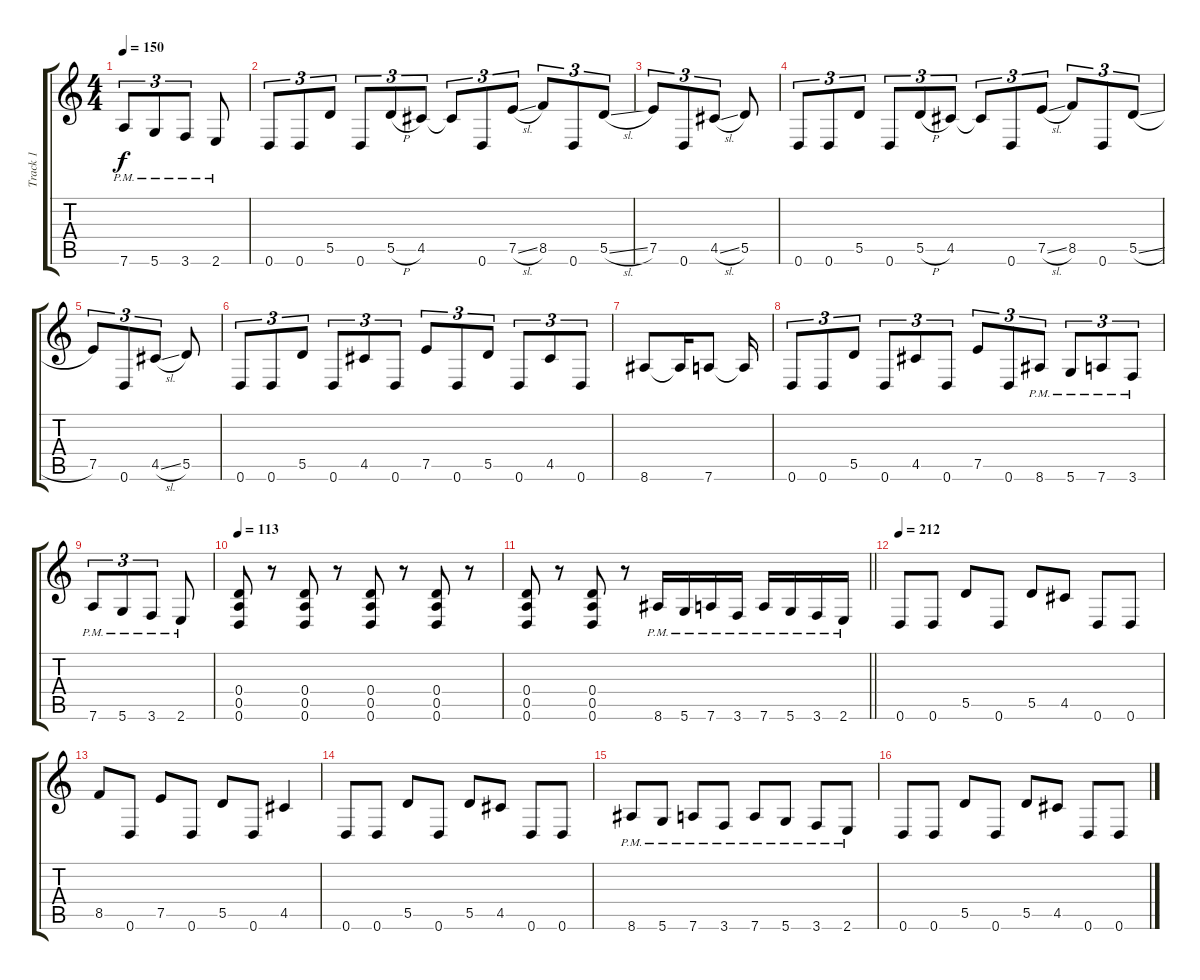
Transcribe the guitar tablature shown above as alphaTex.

\track ("Track 1" "Track 1") {instrument distortionguitar}
\staff {score tabs}
\tuning (E4 B3 G3 D3 A2 D2) {hide}
\ts (4 4)
\tempo 150
\clef g2
\ks c
7.6{pm}.8{tu (3 2) dy f} 5.6{pm}.8{tu (3 2)} 3.6{pm}.8{tu (3 2)} 2.6{pm}.8 |
0.6.8{tu (3 2)} 0.6.8{tu (3 2)} 5.5.8{tu (3 2)} 0.6.8{tu (3 2)} 5.5{h}.8{tu (3 2)} 4.5.8{tu (3 2)} 4.5{t}.8{tu (3 2)} 0.6.8{tu (3 2)} 7.5{sl}.8{tu (3 2)} 8.5.8{tu (3 2)} 0.6.8{tu (3 2)} 5.5{sl}.8{tu (3 2)} |
7.5.8{tu (3 2)} 0.6.8{tu (3 2)} 4.5{sl}.8{tu (3 2)} 5.5.8 |
0.6.8{tu (3 2)} 0.6.8{tu (3 2)} 5.5.8{tu (3 2)} 0.6.8{tu (3 2)} 5.5{h}.8{tu (3 2)} 4.5.8{tu (3 2)} 4.5{t}.8{tu (3 2)} 0.6.8{tu (3 2)} 7.5{sl}.8{tu (3 2)} 8.5.8{tu (3 2)} 0.6.8{tu (3 2)} 5.5{sl}.8{tu (3 2)} |
7.5.8{tu (3 2)} 0.6.8{tu (3 2)} 4.5{sl}.8{tu (3 2)} 5.5.8 |
0.6.8{tu (3 2)} 0.6.8{tu (3 2)} 5.5.8{tu (3 2)} 0.6.8{tu (3 2)} 4.5.8{tu (3 2)} 0.6.8{tu (3 2)} 7.5.8{tu (3 2)} 0.6.8{tu (3 2)} 5.5.8{tu (3 2)} 0.6.8{tu (3 2)} 4.5.8{tu (3 2)} 0.6.8{tu (3 2)} |
8.6.8 8.6{t}.16 7.6.8 7.6{t}.16 |
0.6.8{tu (3 2)} 0.6.8{tu (3 2)} 5.5.8{tu (3 2)} 0.6.8{tu (3 2)} 4.5.8{tu (3 2)} 0.6.8{tu (3 2)} 7.5.8{tu (3 2)} 0.6.8{tu (3 2)} 8.6{pm}.8{tu (3 2)} 5.6{pm}.8{tu (3 2)} 7.6{pm}.8{tu (3 2)} 3.6{pm}.8{tu (3 2)} |
7.6{pm}.8{tu (3 2)} 5.6{pm}.8{tu (3 2)} 3.6{pm}.8{tu (3 2)} 2.6{pm}.8 |
\tempo 113
(0.4 0.5 0.6).8 r.8 (0.4 0.5 0.6).8 r.8 (0.4 0.5 0.6).8 r.8 (0.4 0.5 0.6).8 r.8 |
\barLineRight lightlight
(0.4 0.5 0.6).8 r.8 (0.4 0.5 0.6).8 r.8 8.6{pm}.16 5.6{pm}.16 7.6{pm}.16 3.6{pm}.16 7.6{pm}.16 5.6{pm}.16 3.6{pm}.16 2.6{pm}.16 |
\tempo 212
0.6.8 0.6.8 5.5.8 0.6.8 5.5.8 4.5.8 0.6.8 0.6.8 |
8.5.8 0.6.8 7.5.8 0.6.8 5.5.8 0.6.8 4.5.4 |
0.6.8 0.6.8 5.5.8 0.6.8 5.5.8 4.5.8 0.6.8 0.6.8 |
8.6{pm}.8 5.6{pm}.8 7.6{pm}.8 3.6{pm}.8 7.6{pm}.8 5.6{pm}.8 3.6{pm}.8 2.6{pm}.8 |
0.6.8 0.6.8 5.5.8 0.6.8 5.5.8 4.5.8 0.6.8 0.6.8
